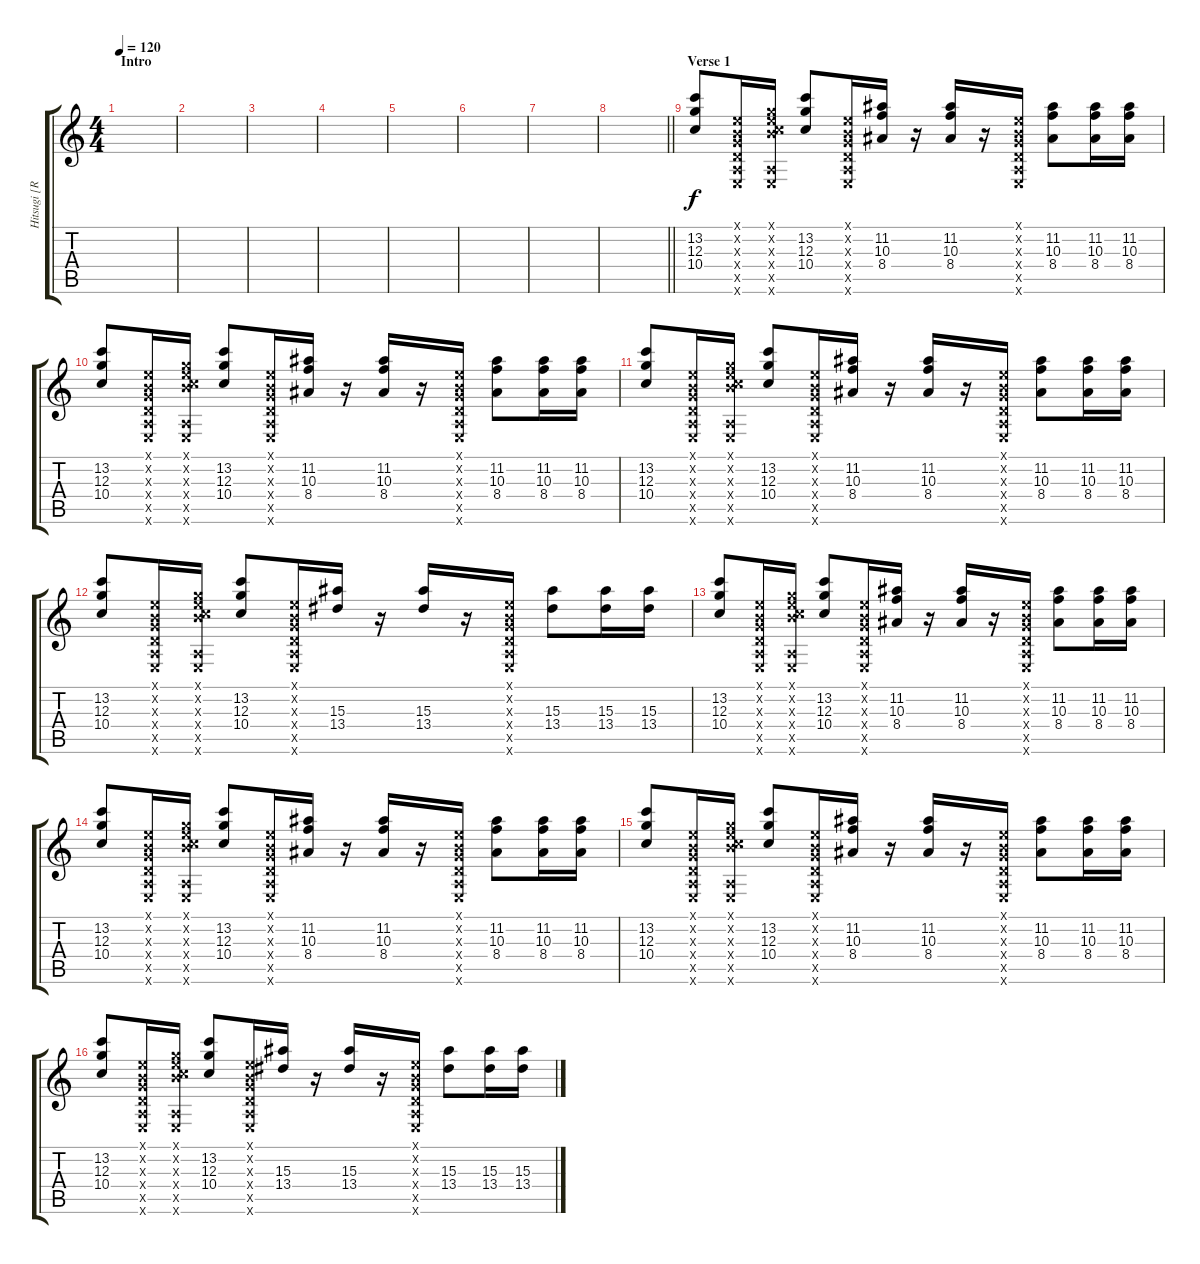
\track ("Hitsugi [Rhythm]" "Hitsugi [R") {instrument distortionguitar}
\staff {score tabs}
\tuning (E4 B3 G3 D3 A2 E2) {hide}
\ts (4 4)
\section ("" "Intro")
\tempo 120
\clef g2
\ks c
|
|
|
|
|
|
|
\barLineRight lightlight
|
\section ("" "Verse 1")
(13.2 12.3 10.4).8 (0.1{x} 0.2{x} 0.3{x} 0.4{x} 0.5{x} 0.6{x}).16 (0.1{x} 0.2{x} 12.3{x} 10.4{x} 0.5{x} 0.6{x}).16 (13.2 12.3 10.4).8 (0.1{x} 0.2{x} 0.3{x} 0.4{x} 0.5{x} 0.6{x}).16 (11.2 10.3 8.4).16 r.16 (11.2 10.3 8.4).16 r.16 (0.1{x} 0.2{x} 0.3{x} 0.4{x} 0.5{x} 0.6{x}).16 (11.2 10.3 8.4).8 (11.2 10.3 8.4).16 (11.2 10.3 8.4).16 |
(13.2 12.3 10.4).8 (0.1{x} 0.2{x} 0.3{x} 0.4{x} 0.5{x} 0.6{x}).16 (0.1{x} 0.2{x} 12.3{x} 10.4{x} 0.5{x} 0.6{x}).16 (13.2 12.3 10.4).8 (0.1{x} 0.2{x} 0.3{x} 0.4{x} 0.5{x} 0.6{x}).16 (11.2 10.3 8.4).16 r.16 (11.2 10.3 8.4).16 r.16 (0.1{x} 0.2{x} 0.3{x} 0.4{x} 0.5{x} 0.6{x}).16 (11.2 10.3 8.4).8 (11.2 10.3 8.4).16 (11.2 10.3 8.4).16 |
(13.2 12.3 10.4).8 (0.1{x} 0.2{x} 0.3{x} 0.4{x} 0.5{x} 0.6{x}).16 (0.1{x} 0.2{x} 12.3{x} 10.4{x} 0.5{x} 0.6{x}).16 (13.2 12.3 10.4).8 (0.1{x} 0.2{x} 0.3{x} 0.4{x} 0.5{x} 0.6{x}).16 (11.2 10.3 8.4).16 r.16 (11.2 10.3 8.4).16 r.16 (0.1{x} 0.2{x} 0.3{x} 0.4{x} 0.5{x} 0.6{x}).16 (11.2 10.3 8.4).8 (11.2 10.3 8.4).16 (11.2 10.3 8.4).16 |
(13.2 12.3 10.4).8 (0.1{x} 0.2{x} 0.3{x} 0.4{x} 0.5{x} 0.6{x}).16 (0.1{x} 0.2{x} 12.3{x} 10.4{x} 0.5{x} 0.6{x}).16 (13.2 12.3 10.4).8 (0.1{x} 0.2{x} 0.3{x} 0.4{x} 0.5{x} 0.6{x}).16 (15.3 13.4).16 r.16 (15.3 13.4).16 r.16 (0.1{x} 0.2{x} 0.3{x} 0.4{x} 0.5{x} 0.6{x}).16 (15.3 13.4).8 (15.3 13.4).16 (15.3 13.4).16 |
(13.2 12.3 10.4).8 (0.1{x} 0.2{x} 0.3{x} 0.4{x} 0.5{x} 0.6{x}).16 (0.1{x} 0.2{x} 12.3{x} 10.4{x} 0.5{x} 0.6{x}).16 (13.2 12.3 10.4).8 (0.1{x} 0.2{x} 0.3{x} 0.4{x} 0.5{x} 0.6{x}).16 (11.2 10.3 8.4).16 r.16 (11.2 10.3 8.4).16 r.16 (0.1{x} 0.2{x} 0.3{x} 0.4{x} 0.5{x} 0.6{x}).16 (11.2 10.3 8.4).8 (11.2 10.3 8.4).16 (11.2 10.3 8.4).16 |
(13.2 12.3 10.4).8 (0.1{x} 0.2{x} 0.3{x} 0.4{x} 0.5{x} 0.6{x}).16 (0.1{x} 0.2{x} 12.3{x} 10.4{x} 0.5{x} 0.6{x}).16 (13.2 12.3 10.4).8 (0.1{x} 0.2{x} 0.3{x} 0.4{x} 0.5{x} 0.6{x}).16 (11.2 10.3 8.4).16 r.16 (11.2 10.3 8.4).16 r.16 (0.1{x} 0.2{x} 0.3{x} 0.4{x} 0.5{x} 0.6{x}).16 (11.2 10.3 8.4).8 (11.2 10.3 8.4).16 (11.2 10.3 8.4).16 |
(13.2 12.3 10.4).8 (0.1{x} 0.2{x} 0.3{x} 0.4{x} 0.5{x} 0.6{x}).16 (0.1{x} 0.2{x} 12.3{x} 10.4{x} 0.5{x} 0.6{x}).16 (13.2 12.3 10.4).8 (0.1{x} 0.2{x} 0.3{x} 0.4{x} 0.5{x} 0.6{x}).16 (11.2 10.3 8.4).16 r.16 (11.2 10.3 8.4).16 r.16 (0.1{x} 0.2{x} 0.3{x} 0.4{x} 0.5{x} 0.6{x}).16 (11.2 10.3 8.4).8 (11.2 10.3 8.4).16 (11.2 10.3 8.4).16 |
(13.2 12.3 10.4).8 (0.1{x} 0.2{x} 0.3{x} 0.4{x} 0.5{x} 0.6{x}).16 (0.1{x} 0.2{x} 12.3{x} 10.4{x} 0.5{x} 0.6{x}).16 (13.2 12.3 10.4).8 (0.1{x} 0.2{x} 0.3{x} 0.4{x} 0.5{x} 0.6{x}).16 (15.3 13.4).16 r.16 (15.3 13.4).16 r.16 (0.1{x} 0.2{x} 0.3{x} 0.4{x} 0.5{x} 0.6{x}).16 (15.3 13.4).8 (15.3 13.4).16 (15.3 13.4).16
